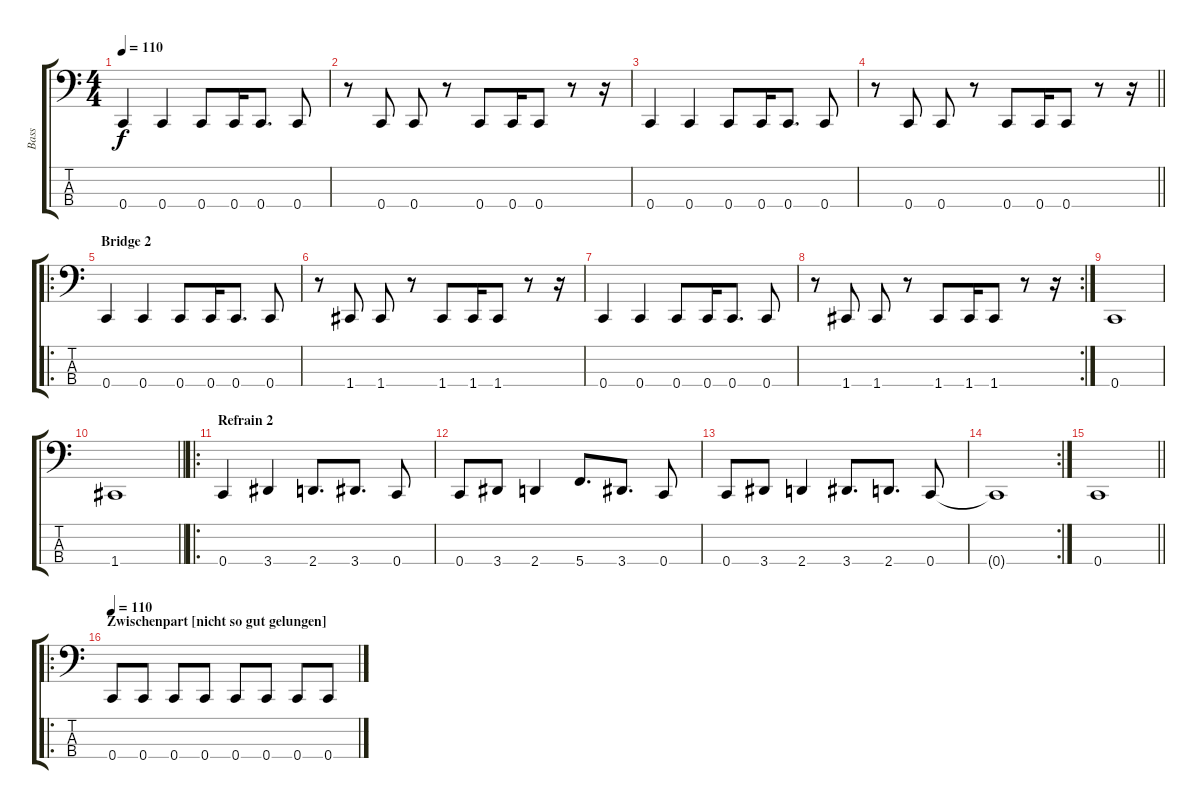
\track ("Bass" "Bass") {instrument electricbassfinger}
\staff {score tabs}
\tuning (F2 C2 G1 C1) {hide}
\ts (4 4)
\tempo 110
\clef f4
\ks c
0.4.4{dy f} 0.4.4 0.4.8 0.4.16 0.4.8{d} 0.4.8 |
r.8 0.4.8 0.4.8 r.8 0.4.8 0.4.16 0.4.8 r.8 r.16 |
0.4.4 0.4.4 0.4.8 0.4.16 0.4.8{d} 0.4.8 |
\barLineRight lightlight
r.8 0.4.8 0.4.8 r.8 0.4.8 0.4.16 0.4.8 r.8 r.16 |
\ro
\section ("" "Bridge 2")
0.4.4 0.4.4 0.4.8 0.4.16 0.4.8{d} 0.4.8 |
r.8 1.4.8 1.4.8 r.8 1.4.8 1.4.16 1.4.8 r.8 r.16 |
0.4.4 0.4.4 0.4.8 0.4.16 0.4.8{d} 0.4.8 |
\rc 2
r.8 1.4.8 1.4.8 r.8 1.4.8 1.4.16 1.4.8 r.8 r.16 |
0.4.1 |
\barLineRight lightlight
1.4.1 |
\ro
\section ("" "Refrain 2")
0.4.4 3.4.4 2.4.8{d} 3.4.8{d} 0.4.8 |
0.4.8 3.4.8 2.4.4 5.4.8{d} 3.4.8{d} 0.4.8 |
0.4.8 3.4.8 2.4.4 3.4.8{d} 2.4.8{d} 0.4.8 |
\rc 2
0.4{t}.1 |
\barLineRight lightlight
0.4.1 |
\ro
\section ("" "Zwischenpart [nicht so gut gelungen]")
\tempo 110
0.4.8 0.4.8 0.4.8 0.4.8 0.4.8 0.4.8 0.4.8 0.4.8
